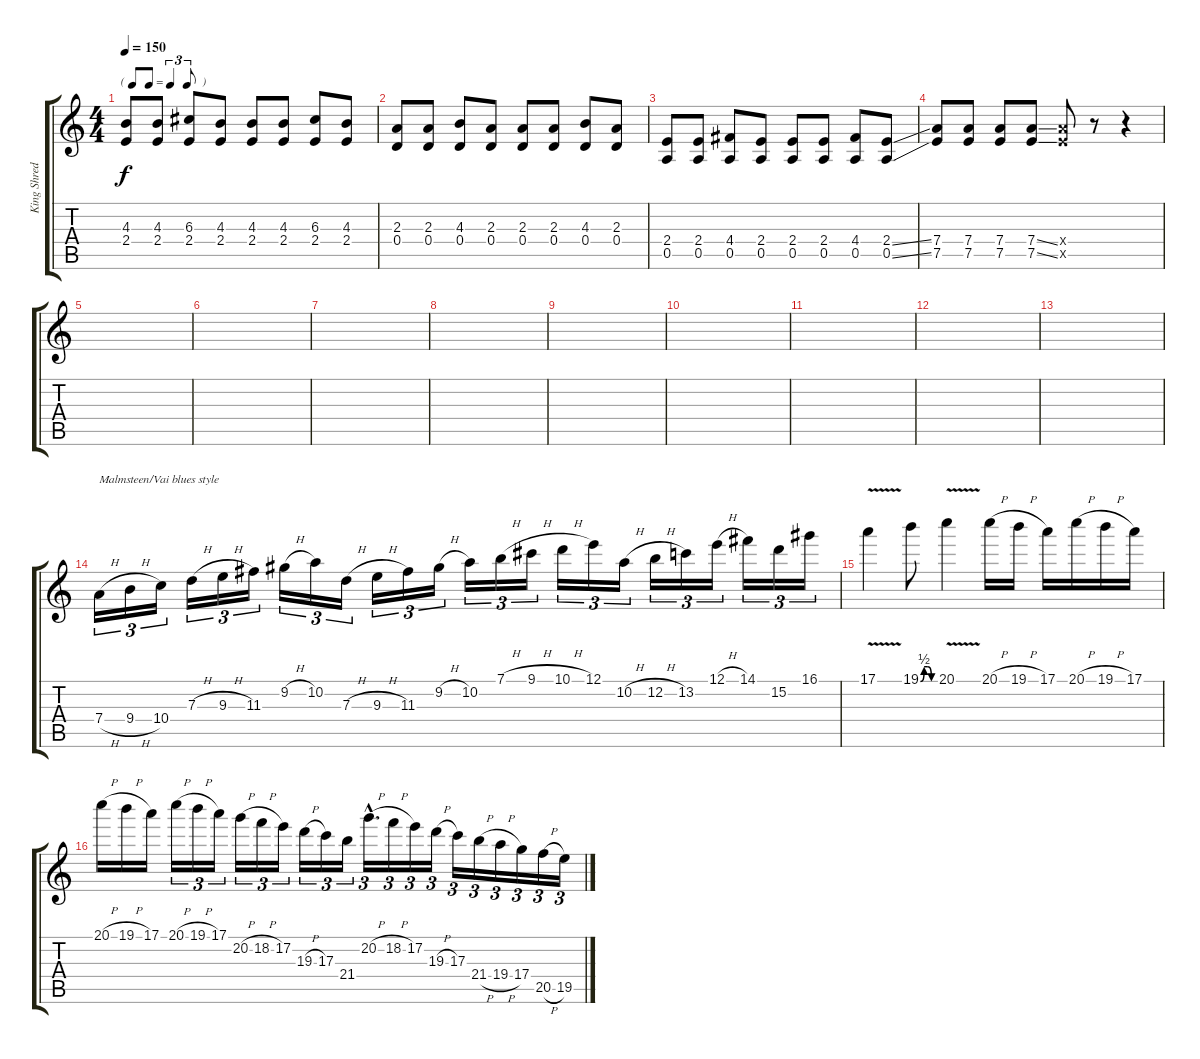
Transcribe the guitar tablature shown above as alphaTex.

\track ("King Shred" "King Shred") {instrument distortionguitar}
\staff {score tabs}
\tuning (E4 B3 G3 D3 A2 E2) {hide}
\ts (4 4)
\tf triplet8th
\tempo 150
\clef g2
\ks c
(4.3 2.4).8{dy f} (4.3 2.4).8 (6.3 2.4).8 (4.3 2.4).8 (4.3 2.4).8 (4.3 2.4).8 (6.3 2.4).8 (4.3 2.4).8 |
(2.3 0.4).8 (2.3 0.4).8 (4.3 0.4).8 (2.3 0.4).8 (2.3 0.4).8 (2.3 0.4).8 (4.3 0.4).8 (2.3 0.4).8 |
(2.4 0.5).8 (2.4 0.5).8 (4.4 0.5).8 (2.4 0.5).8 (2.4 0.5).8 (2.4 0.5).8 (4.4 0.5).8 (2.4{ss} 0.5{ss}).8 |
(7.4 7.5).8 (7.4 7.5).8 (7.4 7.5).8 (7.4{ss} 7.5{ss}).8 (7.4{x} 7.5{x}).8 r.8 r.4 |
|
|
|
|
|
|
|
|
|
7.4{h}.16{tu (3 2) txt "Malmsteen/Vai blues style" volume 14 instrument distortionguitar} 9.4{h}.16{tu (3 2)} 10.4.16{tu (3 2)} 7.3{h}.16{tu (3 2)} 9.3{h}.16{tu (3 2)} 11.3.16{tu (3 2)} 9.2{h}.16{tu (3 2)} 10.2.16{tu (3 2)} 7.3{h}.16{tu (3 2)} 9.3{h}.16{tu (3 2)} 11.3.16{tu (3 2)} 9.2{h}.16{tu (3 2)} 10.2.16{tu (3 2)} 7.1{h}.16{tu (3 2)} 9.1{h}.16{tu (3 2)} 10.1{h}.16{tu (3 2)} 12.1.16{tu (3 2)} 10.2{h}.16{tu (3 2)} 12.2{h}.16{tu (3 2)} 13.2.16{tu (3 2)} 12.1{h}.16{tu (3 2)} 14.1.16{tu (3 2)} 15.2.16{tu (3 2)} 16.1.16{tu (3 2)} |
17.1{v}.4 19.1{be (custom 0 0 15 2 30 2 45 0 60 0)}.8 20.1{v}.4 20.1{h}.16 19.1{h}.16 17.1.16 20.1{h}.16 19.1{h}.16 17.1.16 |
20.1{h}.16 19.1{h}.16 17.1.16 20.1{h}.16{tu (3 2)} 19.1{h}.16{tu (3 2)} 17.1.16{tu (3 2)} 20.2{h}.16{tu (3 2)} 18.2{h}.16{tu (3 2)} 17.2.16{tu (3 2)} 19.3{h}.16{tu (3 2)} 17.3.16{tu (3 2)} 21.4.16{tu (3 2)} 20.2{h hac}.16{d tu (3 2)} 18.2{h}.16{tu (3 2)} 17.2.16{tu (3 2)} 19.3{h}.16{tu (3 2)} 17.3.16{tu (3 2)} 21.4{h}.16{tu (3 2)} 19.4{h}.16{tu (3 2)} 17.4.16{tu (3 2)} 20.5{h}.16{tu (3 2)} 19.5.16{tu (3 2)}
